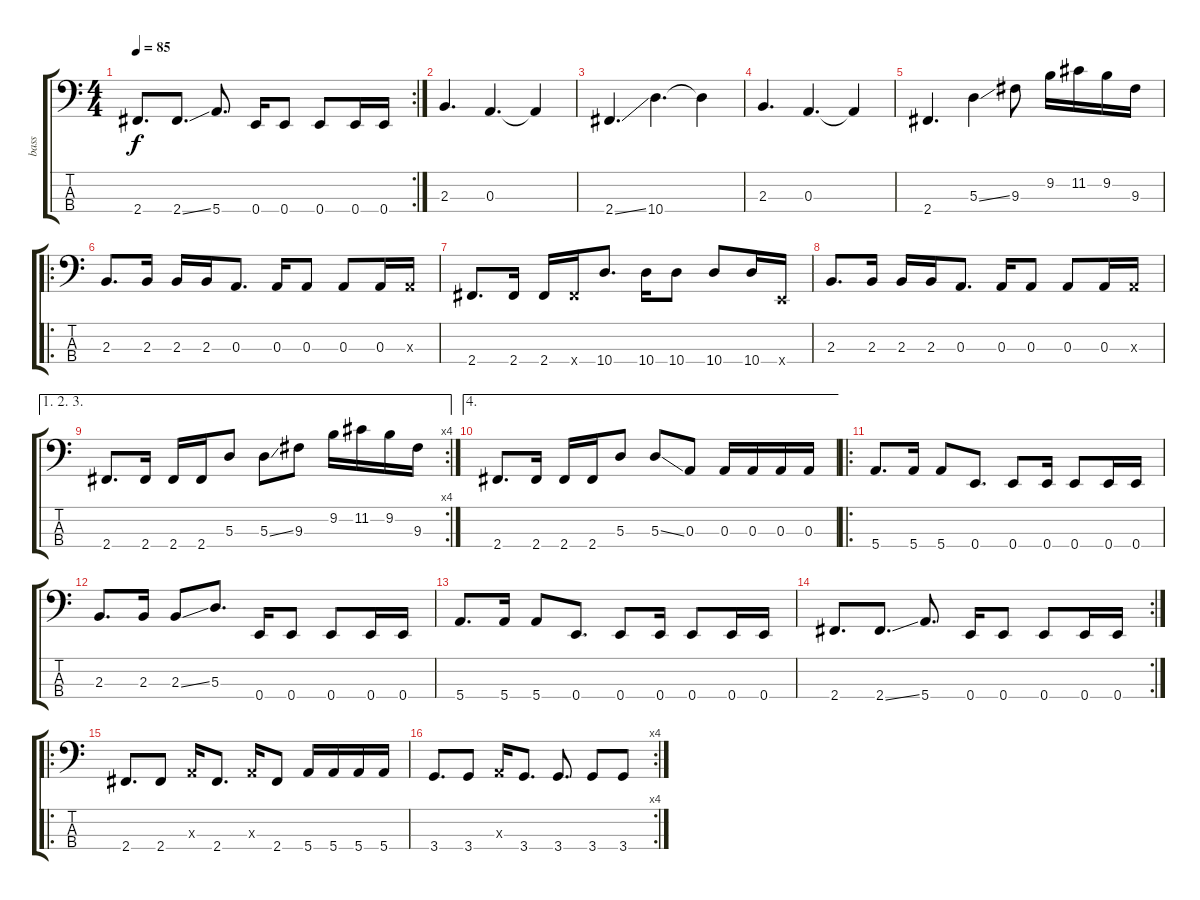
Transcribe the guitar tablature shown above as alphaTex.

\track ("bass" "bass") {instrument electricbassfinger}
\staff {score tabs}
\tuning (G2 D2 A1 E1) {hide}
\rc 2
\ts (4 4)
\tempo 85
\clef f4
\ks c
2.4.8{d dy f} 2.4{ss}.8{d} 5.4.8{d} 0.4.16 0.4.8 0.4.8 0.4.16 0.4.16 |
2.3.4{d} 0.3.4{d} 0.3{t}.4 |
2.4{ss}.4{d} 10.4.4{d} 10.4{t}.4 |
2.3.4{d} 0.3.4{d} 0.3{t}.4 |
2.4.4{d} 5.3{ss}.4 9.3.8 9.2.16 11.2.16 9.2.16 9.3.16 |
\ro
2.3.8{d} 2.3.16 2.3.16 2.3.16 0.3.8{d} 0.3.16 0.3.8 0.3.8 0.3.16 0.3{x}.16 |
2.4.8{d} 2.4.16 2.4.16 2.4{x}.16 10.4.8{d} 10.4.16 10.4.8 10.4.8 10.4.16 0.4{x}.16 |
2.3.8{d} 2.3.16 2.3.16 2.3.16 0.3.8{d} 0.3.16 0.3.8 0.3.8 0.3.16 0.3{x}.16 |
\ae (1 2 3)
\rc 4
2.4.8{d} 2.4.16 2.4.16 2.4.16 5.3.8 5.3{ss}.8 9.3.8 9.2.16 11.2.16 9.2.16 9.3.16 |
\ae 4
2.4.8{d} 2.4.16 2.4.16 2.4.16 5.3.8 5.3{ss}.8 0.3.8 0.3.16 0.3.16 0.3.16 0.3.16 |
\ro
5.4.8{d} 5.4.16 5.4.8 0.4.8{d} 0.4.8 0.4.16 0.4.8 0.4.16 0.4.16 |
2.3.8{d} 2.3.16 2.3{ss}.8 5.3.8{d} 0.4.16 0.4.8 0.4.8 0.4.16 0.4.16 |
5.4.8{d} 5.4.16 5.4.8 0.4.8{d} 0.4.8 0.4.16 0.4.8 0.4.16 0.4.16 |
\rc 2
2.4.8{d} 2.4{ss}.8{d} 5.4.8{d} 0.4.16 0.4.8 0.4.8 0.4.16 0.4.16 |
\ro
2.4.8{d} 2.4.8 0.3{x}.16 2.4.8{d} 0.3{x}.16 2.4.8 5.4.16 5.4.16 5.4.16 5.4.16 |
\rc 4
3.4.8{d} 3.4.8 0.3{x}.16 3.4.8{d} 3.4.8{d} 3.4.8 3.4.8
